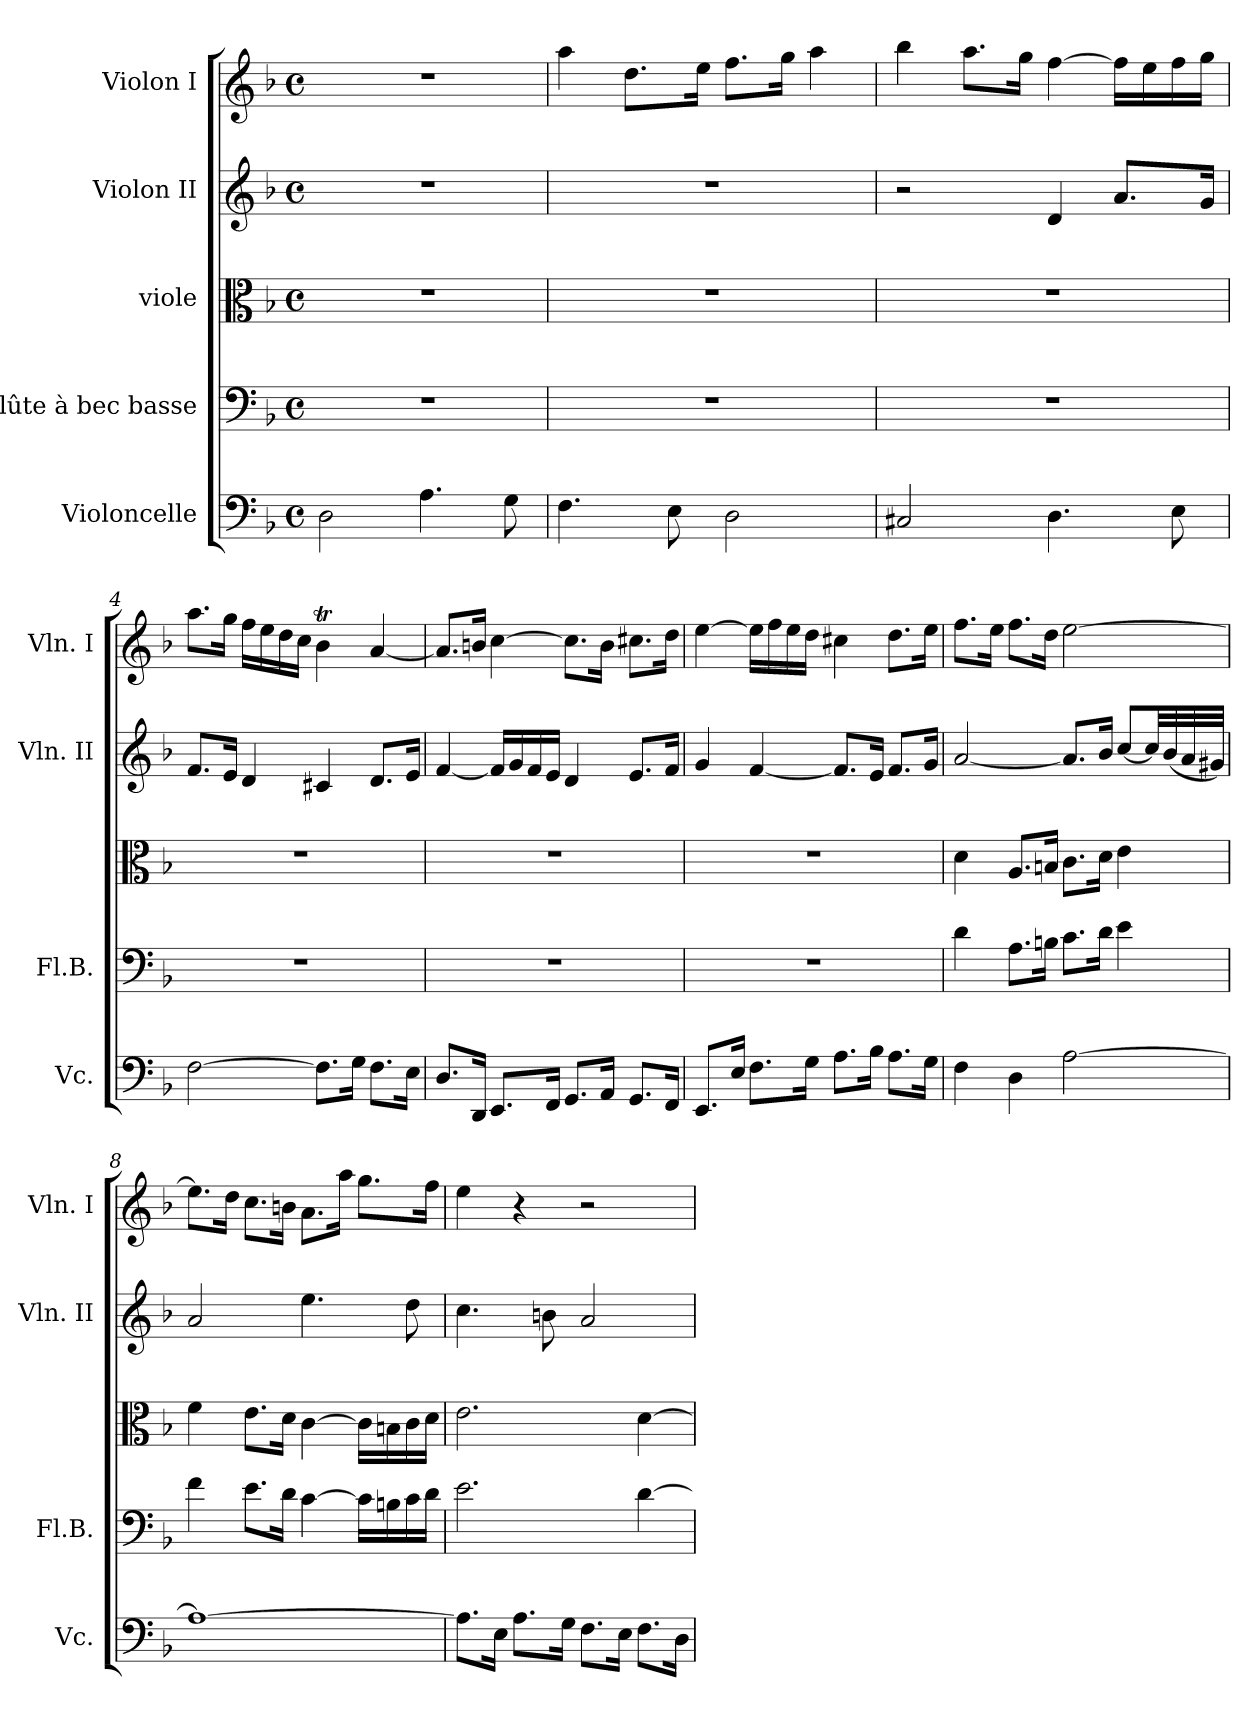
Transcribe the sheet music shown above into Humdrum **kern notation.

**kern	**kern	**kern	**kern	**kern
*part5	*part4	*part3	*part2	*part1
*staff5	*staff4	*staff3	*staff2	*staff1
*I"Violoncelle	*I"Flûte à bec basse	*I"viole	*I"Violon II	*I"Violon I
*I'Vc.	*I'Fl.B.	*	*I'Vln. II	*I'Vln. I
*clefF4	*clefF4	*clefC3	*clefG2	*clefG2
*	*ITrd-7c-12	*	*	*
*k[b-]	*k[b-]	*k[b-]	*k[b-]	*k[b-]
*d:	*d:	*d:	*d:	*d:
*M4/4	*M4/4	*M4/4	*M4/4	*M4/4
*met(c)	*met(c)	*met(c)	*met(c)	*met(c)
=1	=1	=1	=1	=1
2D\	1r	1r	1r	1r
4.A\	.	.	.	.
8G\	.	.	.	.
=2	=2	=2	=2	=2
4.F\	1r	1r	1r	4aa\
.	.	.	.	8.dd\L
8E\	.	.	.	.
.	.	.	.	16ee\Jk
2D\	.	.	.	8.ff\L
.	.	.	.	16gg\Jk
.	.	.	.	4aa\
=3	=3	=3	=3	=3
2C#X/	1r	1r	2r	4bb-\
.	.	.	.	8.aa\L
.	.	.	.	16gg\Jk
4.D\	.	.	4d/	[4ff\
.	.	.	8.a/L	16ff\LL]
.	.	.	.	16ee\
8E\	.	.	.	16ff\
.	.	.	16g/Jk	16gg\JJ
=4	=4	=4	=4	=4
[2F\	1r	1r	8.f/L	8.aa\L
.	.	.	16e/Jk	16gg\Jk
.	.	.	4d/	16ff\LL
.	.	.	.	16ee\
.	.	.	.	16dd\
.	.	.	.	16cc\JJ
8.F\L]	.	.	4c#X/	4b-T\
16G\Jk	.	.	.	.
8.F\L	.	.	8.d/L	[4a/
16E\Jk	.	.	16e/Jk	.
!!LO:LB:g=z
=5	=5	=5	=5	=5
8.D/L	1r	1r	[4f/	8.a/L]
16DD/Jk	.	.	.	16bn/Jk
8.EE/L	.	.	16f/LL]	[4cc\
.	.	.	16g/	.
.	.	.	16f/	.
16FF/Jk	.	.	16e/JJ	.
8.GG/L	.	.	4d/	8.cc\L]
16AA/Jk	.	.	.	16b\Jk
8.GG/L	.	.	8.e/L	8.cc#X\L
16FF/Jk	.	.	16f/Jk	16dd\Jk
=6	=6	=6	=6	=6
8.EE/L	1r	1r	4g/	[4ee\
16E/Jk	.	.	.	.
8.F\L	.	.	[4f/	16ee\LL]
.	.	.	.	16ff\
.	.	.	.	16ee\
16G\Jk	.	.	.	16dd\JJ
8.A\L	.	.	8.f/L]	4cc#X\
16B-\Jk	.	.	16e/Jk	.
8.A\L	.	.	8.f/L	8.dd\L
16G\Jk	.	.	16g/Jk	16ee\Jk
=7	=7	=7	=7	=7
4F\	4dd\	4d\	[2a/	8.ff\L
.	.	.	.	16ee\Jk
4D\	8.a\L	8.A/L	.	8.ff\L
.	16bn\Jk	16Bn/Jk	.	16dd\Jk
[2A\	8.cc\L	8.c\L	8.a/L]	[2ee\
.	16dd\Jk	16d\Jk	16b-/Jk	.
.	4ee\	4e\	[8cc/L	.
.	.	.	32cc/LL]	.
.	.	.	(<32b-/	.
.	.	.	32a/	.
.	.	.	32g#X/JJJ)	.
!!LO:PB:g=z
=8	=8	=8	=8	=8
1A_	4ff\	4f\	2a/	8.ee\L]
.	.	.	.	16dd\Jk
.	8.ee\L	8.e\L	.	8.cc\L
.	16dd\Jk	16d\Jk	.	16bn\Jk
.	[4cc\	[4c\	4.ee\	8.a\L
.	.	.	.	16aa\Jk
.	16cc\LL]	16c\LL]	.	8.gg\L
.	16bn\	16Bn\	.	.
.	16cc\	16c\	8dd\	.
.	16dd\JJ	16d\JJ	.	16ff\Jk
=9	=9	=9	=9	=9
8.A\L]	2.ee\	2.e\	4.cc\	4ee\
16E\Jk	.	.	.	.
8.A\L	.	.	.	4r
.	.	.	8bn\	.
16G\Jk	.	.	.	.
8.F\L	.	.	2a/	2r
16E\Jk	.	.	.	.
8.F\L	[4dd\	[4d\	.	.
16D\Jk	.	.	.	.
=	=	=	=	=
*-	*-	*-	*-	*-
